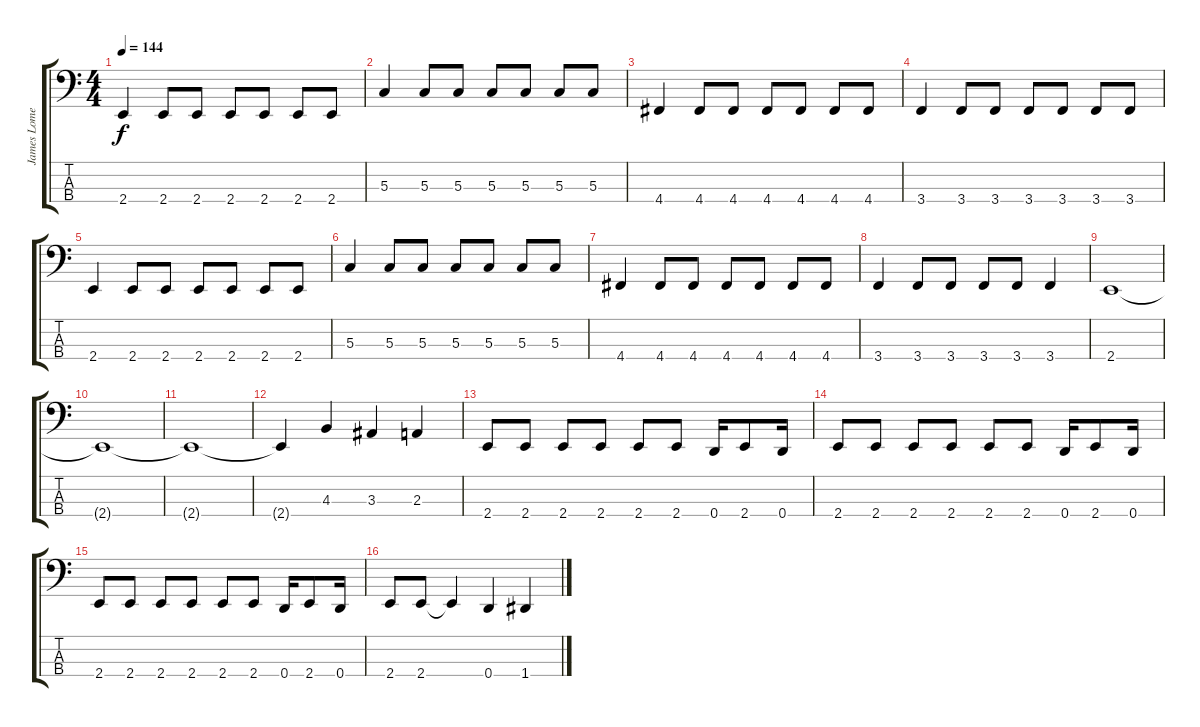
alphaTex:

\track ("James Lomenzo" "James Lome") {instrument electricbassfinger}
\staff {score tabs}
\tuning (F2 C2 G1 D1) {hide}
\ts (4 4)
\tempo 144
\clef f4
\ks c
2.4.4{dy f} 2.4.8 2.4.8 2.4.8 2.4.8 2.4.8 2.4.8 |
5.3.4 5.3.8 5.3.8 5.3.8 5.3.8 5.3.8 5.3.8 |
4.4.4 4.4.8 4.4.8 4.4.8 4.4.8 4.4.8 4.4.8 |
3.4.4 3.4.8 3.4.8 3.4.8 3.4.8 3.4.8 3.4.8 |
2.4.4 2.4.8 2.4.8 2.4.8 2.4.8 2.4.8 2.4.8 |
5.3.4 5.3.8 5.3.8 5.3.8 5.3.8 5.3.8 5.3.8 |
4.4.4 4.4.8 4.4.8 4.4.8 4.4.8 4.4.8 4.4.8 |
3.4.4 3.4.8 3.4.8 3.4.8 3.4.8 3.4.4 |
2.4.1 |
2.4{t}.1 |
2.4{t}.1 |
2.4{t}.4 4.3.4 3.3.4 2.3.4 |
2.4.8 2.4.8 2.4.8 2.4.8 2.4.8 2.4.8 0.4.16 2.4.8 0.4.16 |
2.4.8 2.4.8 2.4.8 2.4.8 2.4.8 2.4.8 0.4.16 2.4.8 0.4.16 |
2.4.8 2.4.8 2.4.8 2.4.8 2.4.8 2.4.8 0.4.16 2.4.8 0.4.16 |
2.4.8 2.4.8 2.4{t}.4 0.4.4 1.4.4
